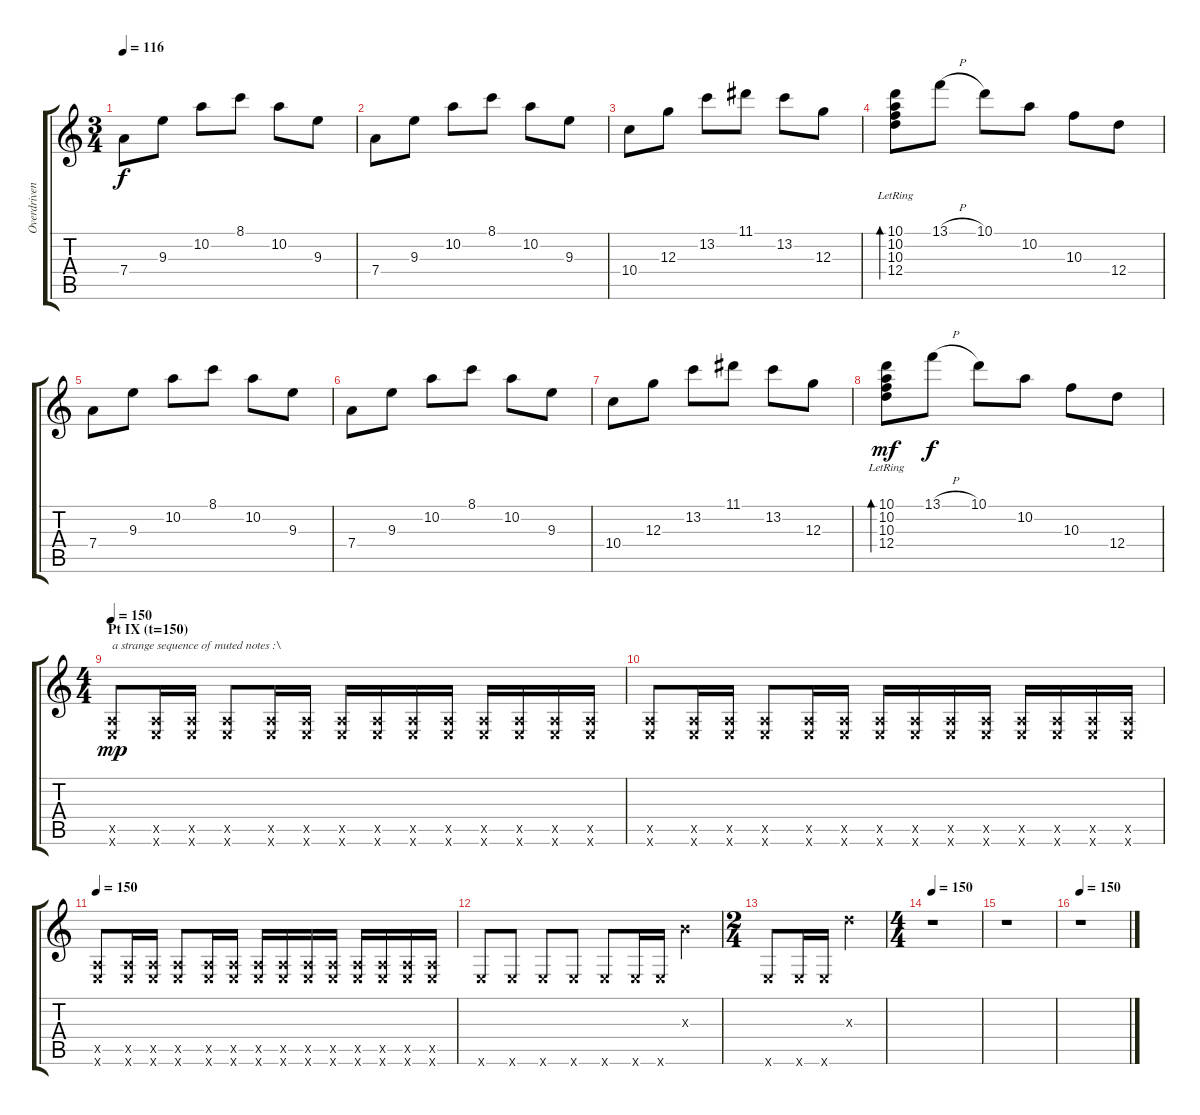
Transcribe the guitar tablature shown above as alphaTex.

\track ("Overdriven Guitar II" "Overdriven") {instrument overdrivenguitar}
\staff {score tabs}
\tuning (E4 B3 G3 D3 A2 E2) {hide}
\ts (3 4)
\tempo 116
\clef g2
\ks c
7.4.8{dy f balance 8 instrument acousticguitarsteel} 9.3.8 10.2.8 8.1.8 10.2.8 9.3.8 |
7.4.8 9.3.8 10.2.8 8.1.8 10.2.8 9.3.8 |
10.4.8 12.3.8 13.2.8 11.1.8 13.2.8 12.3.8 |
(10.1 10.2 10.3{lr} 12.4{lr}).8{bd 240 instrument acousticguitarsteel} 13.1{h}.8 10.1.8 10.2.8 10.3.8 12.4.8 |
7.4.8{balance 8 instrument acousticguitarsteel} 9.3.8 10.2.8 8.1.8 10.2.8 9.3.8 |
7.4.8 9.3.8 10.2.8 8.1.8 10.2.8 9.3.8 |
10.4.8 12.3.8 13.2.8 11.1.8 13.2.8 12.3.8 |
(10.1 10.2 10.3{lr} 12.4{lr}).8{bd 240 dy mf instrument acousticguitarsteel} 13.1{h}.8{dy f} 10.1.8 10.2.8 10.3.8 12.4.8 |
\ts (4 4)
\section ("" "Pt IX (t=150)")
\tempo 150
(0.5{x} 0.6{x}).8{txt "a strange sequence of muted notes :\\" dy mp balance 4 instrument overdrivenguitar} (0.5{x} 0.6{x}).16 (0.5{x} 0.6{x}).16 (0.5{x} 0.6{x}).8 (0.5{x} 0.6{x}).16 (0.5{x} 0.6{x}).16 (0.5{x} 0.6{x}).16 (0.5{x} 0.6{x}).16 (0.5{x} 0.6{x}).16 (0.5{x} 0.6{x}).16 (0.5{x} 0.6{x}).16 (0.5{x} 0.6{x}).16 (0.5{x} 0.6{x}).16 (0.5{x} 0.6{x}).16 |
(0.5{x} 0.6{x}).8 (0.5{x} 0.6{x}).16 (0.5{x} 0.6{x}).16 (0.5{x} 0.6{x}).8 (0.5{x} 0.6{x}).16 (0.5{x} 0.6{x}).16 (0.5{x} 0.6{x}).16 (0.5{x} 0.6{x}).16 (0.5{x} 0.6{x}).16 (0.5{x} 0.6{x}).16 (0.5{x} 0.6{x}).16 (0.5{x} 0.6{x}).16 (0.5{x} 0.6{x}).16 (0.5{x} 0.6{x}).16 |
\tempo 150
(0.5{x} 0.6{x}).8 (0.5{x} 0.6{x}).16 (0.5{x} 0.6{x}).16 (0.5{x} 0.6{x}).8 (0.5{x} 0.6{x}).16 (0.5{x} 0.6{x}).16 (0.5{x} 0.6{x}).16 (0.5{x} 0.6{x}).16 (0.5{x} 0.6{x}).16 (0.5{x} 0.6{x}).16 (0.5{x} 0.6{x}).16 (0.5{x} 0.6{x}).16 (0.5{x} 0.6{x}).16 (0.5{x} 0.6{x}).16 |
0.6{x}.8 0.6{x}.8 0.6{x}.8 0.6{x}.8 0.6{x}.8 0.6{x}.16 0.6{x}.16 4.3{x}.4 |
\ts (2 4)
0.6{x}.8 0.6{x}.16 0.6{x}.16 7.3{x}.4 |
\ts (4 4)
\tempo 150
r.1 |
r.1 |
\tempo 150
r.1
